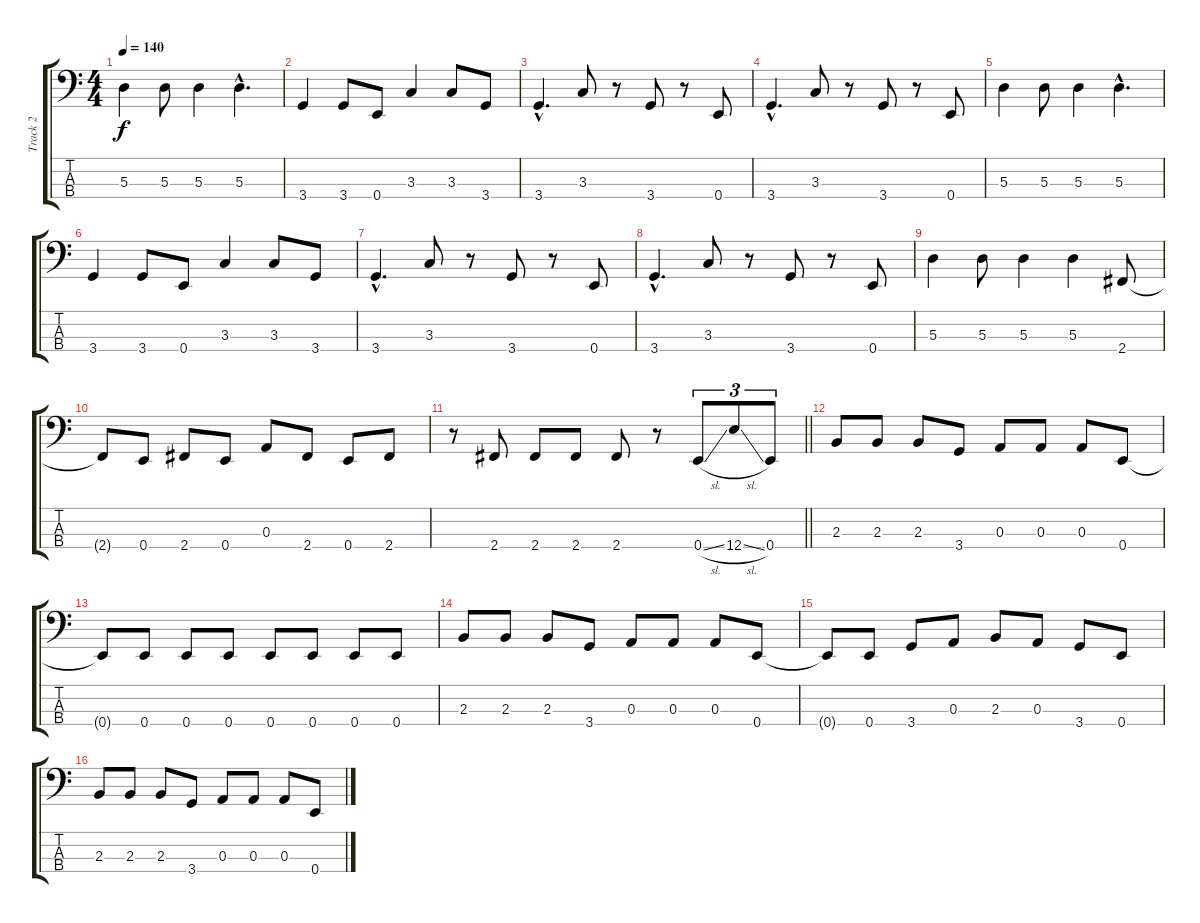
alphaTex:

\track ("Track 2" "Track 2") {instrument electricbasspick}
\staff {score tabs}
\tuning (G2 D2 A1 E1) {hide}
\ts (4 4)
\tempo 140
\clef f4
\ks c
5.3.4{dy f} 5.3.8 5.3.4 5.3{hac}.4{d} |
3.4.4 3.4.8 0.4.8 3.3.4 3.3.8 3.4.8 |
3.4{hac}.4{d} 3.3.8 r.8 3.4.8 r.8 0.4.8 |
3.4{hac}.4{d} 3.3.8 r.8 3.4.8 r.8 0.4.8 |
5.3.4 5.3.8 5.3.4 5.3{hac}.4{d} |
3.4.4 3.4.8 0.4.8 3.3.4 3.3.8 3.4.8 |
3.4{hac}.4{d} 3.3.8 r.8 3.4.8 r.8 0.4.8 |
3.4{hac}.4{d} 3.3.8 r.8 3.4.8 r.8 0.4.8 |
5.3.4 5.3.8 5.3.4 5.3.4 2.4.8 |
2.4{t}.8 0.4.8 2.4.8 0.4.8 0.3.8 2.4.8 0.4.8 2.4.8 |
\barLineRight lightlight
r.8 2.4.8 2.4.8 2.4.8 2.4.8 r.8 0.4{sl}.8{tu (3 2)} 12.4{sl}.8{tu (3 2)} 0.4.8{tu (3 2)} |
2.3.8 2.3.8 2.3.8 3.4.8 0.3.8 0.3.8 0.3.8 0.4.8 |
0.4{t}.8 0.4.8 0.4.8 0.4.8 0.4.8 0.4.8 0.4.8 0.4.8 |
2.3.8 2.3.8 2.3.8 3.4.8 0.3.8 0.3.8 0.3.8 0.4.8 |
0.4{t}.8 0.4.8 3.4.8 0.3.8 2.3.8 0.3.8 3.4.8 0.4.8 |
2.3.8 2.3.8 2.3.8 3.4.8 0.3.8 0.3.8 0.3.8 0.4.8
